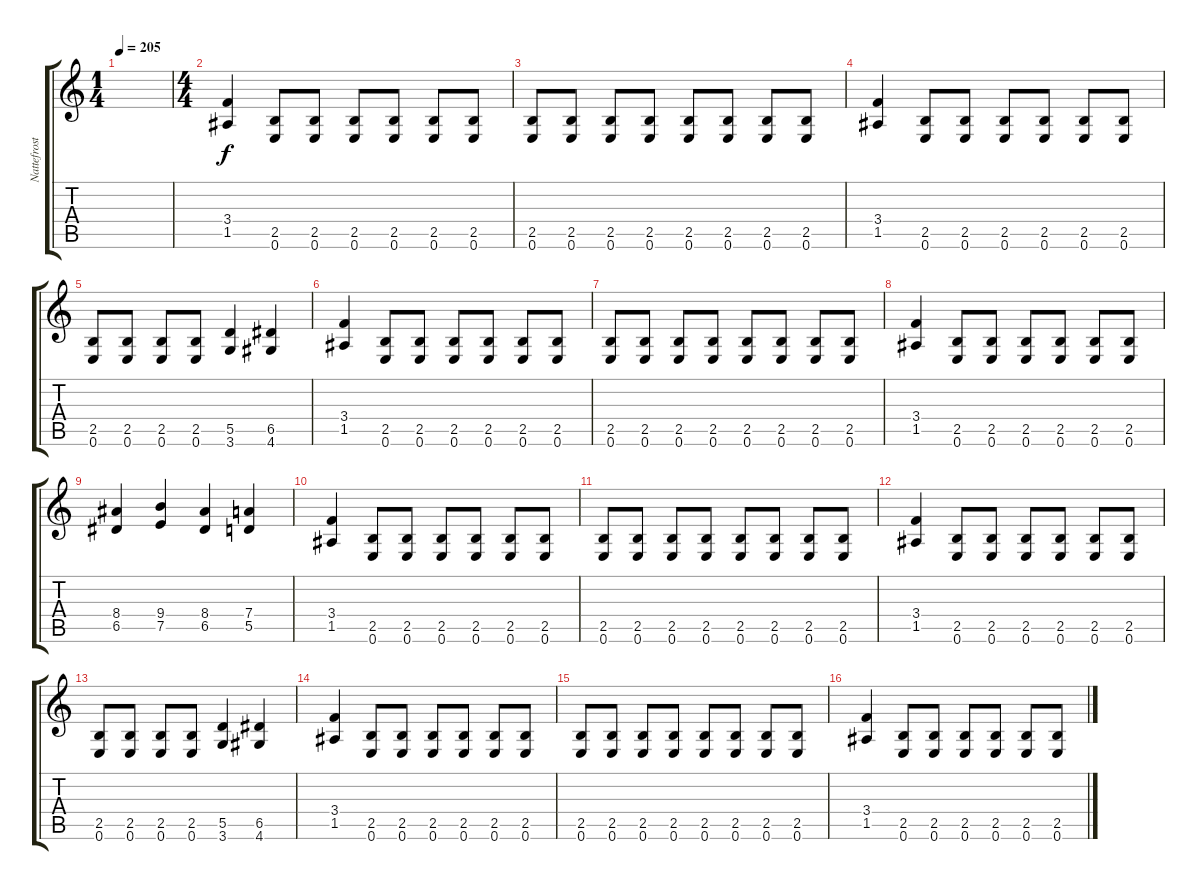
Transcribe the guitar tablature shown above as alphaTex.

\track ("Nattefrost" "Nattefrost") {instrument distortionguitar}
\staff {score tabs}
\tuning (E4 B3 G3 D3 A2 E2) {hide}
\ts (1 4)
\tempo 205
\clef g2
\ks c
|
\ts (4 4)
(3.4 1.5).4 (2.5 0.6).8 (2.5 0.6).8 (2.5 0.6).8 (2.5 0.6).8 (2.5 0.6).8 (2.5 0.6).8 |
(2.5 0.6).8 (2.5 0.6).8 (2.5 0.6).8 (2.5 0.6).8 (2.5 0.6).8 (2.5 0.6).8 (2.5 0.6).8 (2.5 0.6).8 |
(3.4 1.5).4 (2.5 0.6).8 (2.5 0.6).8 (2.5 0.6).8 (2.5 0.6).8 (2.5 0.6).8 (2.5 0.6).8 |
(2.5 0.6).8 (2.5 0.6).8 (2.5 0.6).8 (2.5 0.6).8 (5.5 3.6).4 (6.5 4.6).4 |
(3.4 1.5).4 (2.5 0.6).8 (2.5 0.6).8 (2.5 0.6).8 (2.5 0.6).8 (2.5 0.6).8 (2.5 0.6).8 |
(2.5 0.6).8 (2.5 0.6).8 (2.5 0.6).8 (2.5 0.6).8 (2.5 0.6).8 (2.5 0.6).8 (2.5 0.6).8 (2.5 0.6).8 |
(3.4 1.5).4 (2.5 0.6).8 (2.5 0.6).8 (2.5 0.6).8 (2.5 0.6).8 (2.5 0.6).8 (2.5 0.6).8 |
(8.4 6.5).4 (9.4 7.5).4 (8.4 6.5).4 (7.4 5.5).4 |
(3.4 1.5).4 (2.5 0.6).8 (2.5 0.6).8 (2.5 0.6).8 (2.5 0.6).8 (2.5 0.6).8 (2.5 0.6).8 |
(2.5 0.6).8 (2.5 0.6).8 (2.5 0.6).8 (2.5 0.6).8 (2.5 0.6).8 (2.5 0.6).8 (2.5 0.6).8 (2.5 0.6).8 |
(3.4 1.5).4 (2.5 0.6).8 (2.5 0.6).8 (2.5 0.6).8 (2.5 0.6).8 (2.5 0.6).8 (2.5 0.6).8 |
(2.5 0.6).8 (2.5 0.6).8 (2.5 0.6).8 (2.5 0.6).8 (5.5 3.6).4 (6.5 4.6).4 |
(3.4 1.5).4 (2.5 0.6).8 (2.5 0.6).8 (2.5 0.6).8 (2.5 0.6).8 (2.5 0.6).8 (2.5 0.6).8 |
(2.5 0.6).8 (2.5 0.6).8 (2.5 0.6).8 (2.5 0.6).8 (2.5 0.6).8 (2.5 0.6).8 (2.5 0.6).8 (2.5 0.6).8 |
(3.4 1.5).4 (2.5 0.6).8 (2.5 0.6).8 (2.5 0.6).8 (2.5 0.6).8 (2.5 0.6).8 (2.5 0.6).8
